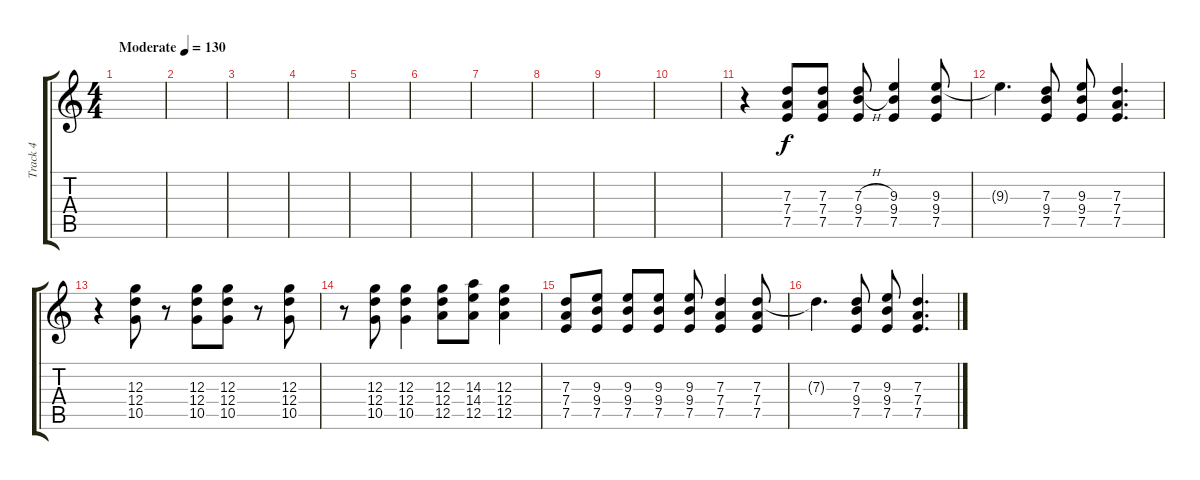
\track ("Track 4" "Track 4") {instrument distortionguitar}
\staff {score tabs}
\tuning (E4 B3 G3 D3 A2 E2) {hide}
\ts (4 4)
\tempo (130 "Moderate")
\clef g2
\ks c
|
|
|
|
|
|
|
|
|
|
r.4 (7.3 7.4 7.5).8 (7.3 7.4 7.5).8 (7.3{h} 9.4{h} 7.5).8 (9.3 9.4 7.5).4 (9.3 9.4 7.5).8 |
9.3{t}.4{d} (7.3 9.4 7.5).8 (9.3 9.4 7.5).8 (7.3 7.4 7.5).4{d} |
r.4 (12.3 12.4 10.5).8 r.8 (12.3 12.4 10.5).8 (12.3 12.4 10.5).8 r.8 (12.3 12.4 10.5).8 |
r.8 (12.3 12.4 10.5).8 (12.3 12.4 10.5).4 (12.3 12.4 12.5).8 (14.3 14.4 12.5).8 (12.3 12.4 12.5).4 |
(7.3 7.4 7.5).8 (9.3 9.4 7.5).8 (9.3 9.4 7.5).8 (9.3 9.4 7.5).8 (9.3 9.4 7.5).8 (7.3 7.4 7.5).4 (7.3 7.4 7.5).8 |
7.3{t}.4{d} (7.3 9.4 7.5).8 (9.3 9.4 7.5).8 (7.3 7.4 7.5).4{d}
